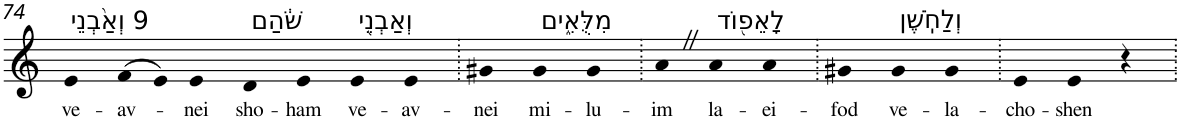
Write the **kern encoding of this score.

**kern	**text
*part1	*part1
*staff1	*staff1
*I"Piano	*
*I'Pno	*
!!LO:PB:g=z
*clefG2	*
*k[]	*
=74	=74
!LO:TX:a:t=9 וְאַ֨בְנֵי	!
!	!LO:LY:b
4e	ve-
!	!LO:LY:b
(>8f	-av-
8e)	.
!	!LO:LY:b
4e	-nei
!LO:TX:a:t=שֹׁ֔הַם	!
!	!LO:LY:b
4d	sho-
!	!LO:LY:b
4e	-ham
!LO:TX:a:t=וְאַבְנֵ֖י	!
!	!LO:LY:b
4e	ve-
!	!LO:LY:b
4e	-av-
=75.	=75.
!	!LO:LY:b
4g#X	-nei
!LO:TX:a:t=מִלֻּאִ֑ים	!
!	!LO:LY:b
4g#	mi-
!	!LO:LY:b
4g#	-lu-
=76.	=76.
!	!LO:LY:b
4aZ	-im
!LO:TX:a:t=לָאֵפ֖וֹד	!
!	!LO:LY:b
4a	la-
!	!LO:LY:b
4a	-ei-
=77.	=77.
!	!LO:LY:b
4g#X	-fod
!LO:TX:a:t=וְלַחֹֽשֶׁן	!
!	!LO:LY:b
4g#	ve-
!	!LO:LY:b
4g#	-la-
=78.	=78.
!	!LO:LY:b
4e	-cho-
!	!LO:LY:b
4e	-shen
4r	.
=.	=.
*-	*-
